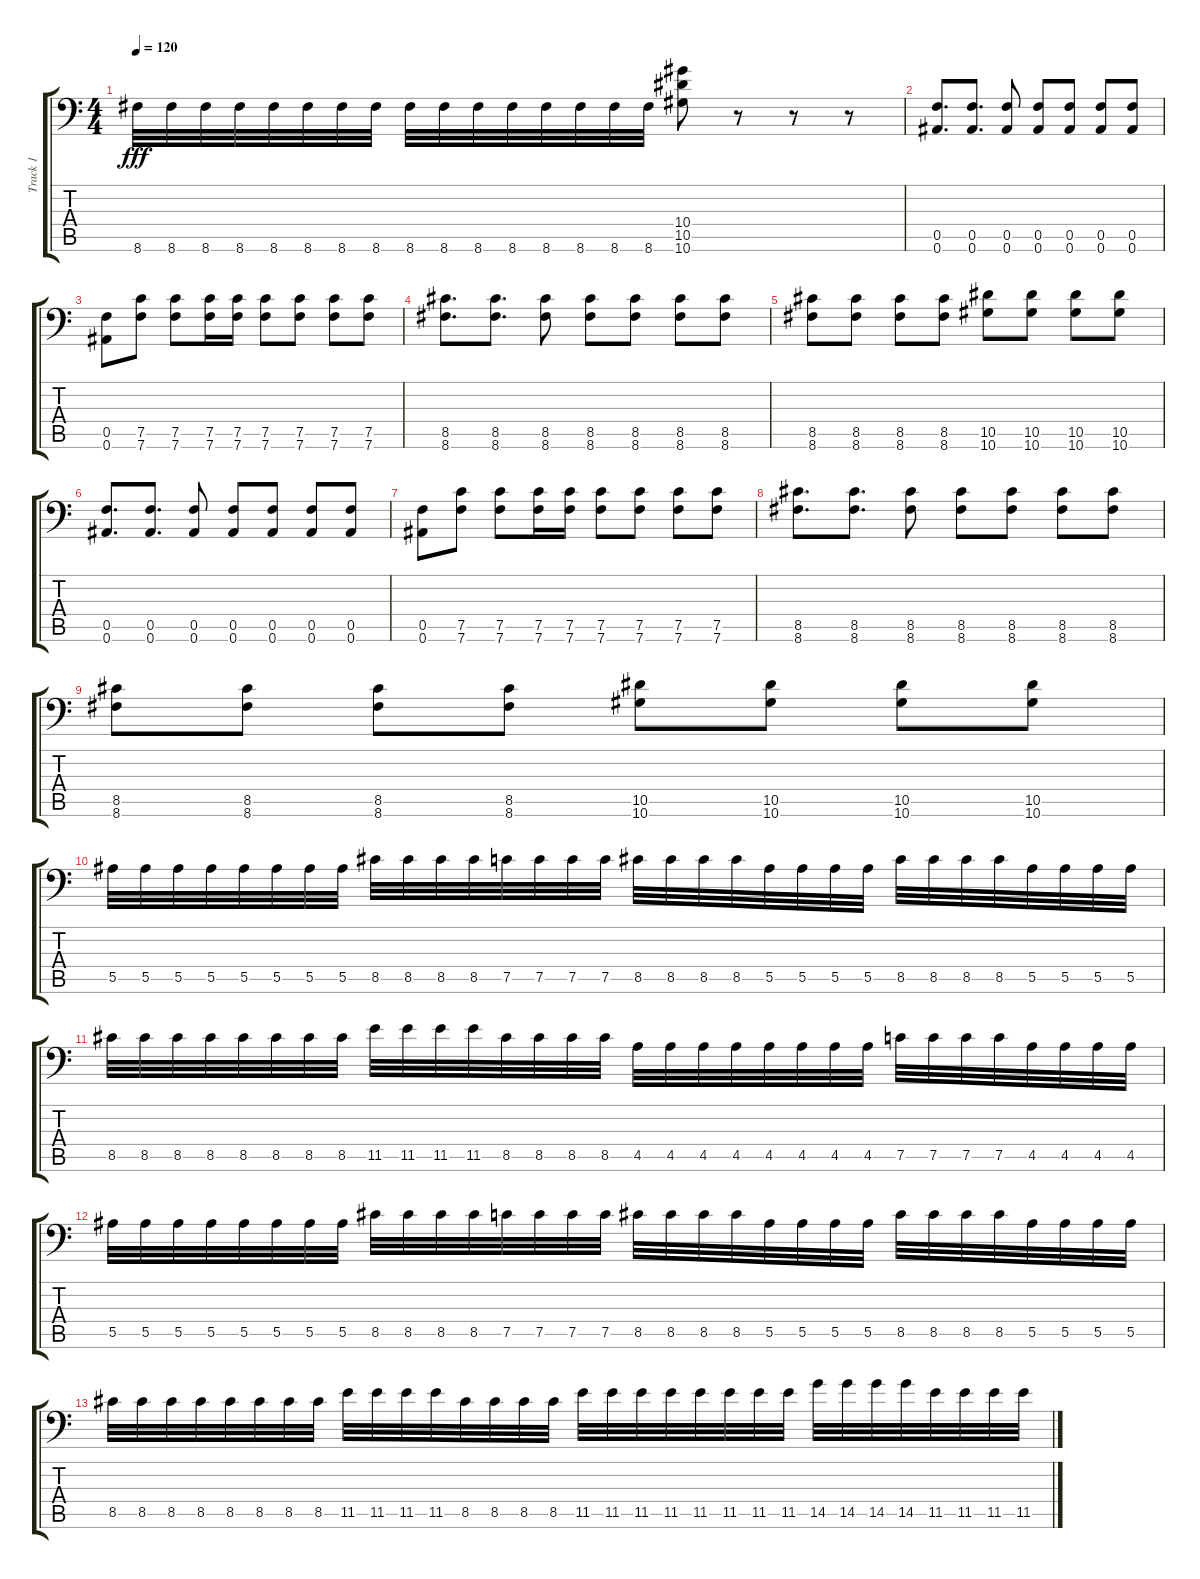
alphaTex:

\track ("Track 1" "Track 1") {instrument overdrivenguitar}
\staff {score tabs}
\tuning (C4 G3 Eb3 Bb2 F2 Bb1) {hide}
\ts (4 4)
\tempo 120
\clef f4
\ks c
8.6.32{dy fff} 8.6.32 8.6.32 8.6.32 8.6.32 8.6.32 8.6.32 8.6.32 8.6.32 8.6.32 8.6.32 8.6.32 8.6.32 8.6.32 8.6.32 8.6.32 (10.4 10.5 10.6).8 r.8 r.8 r.8 |
(0.5 0.6).8{d} (0.5 0.6).8{d} (0.5 0.6).8 (0.5 0.6).8 (0.5 0.6).8 (0.5 0.6).8 (0.5 0.6).8 |
(0.5 0.6).8 (7.5 7.6).8 (7.5 7.6).8 (7.5 7.6).16 (7.5 7.6).16 (7.5 7.6).8 (7.5 7.6).8 (7.5 7.6).8 (7.5 7.6).8 |
(8.5 8.6).8{d} (8.5 8.6).8{d} (8.5 8.6).8 (8.5 8.6).8 (8.5 8.6).8 (8.5 8.6).8 (8.5 8.6).8 |
(8.5 8.6).8 (8.5 8.6).8 (8.5 8.6).8 (8.5 8.6).8 (10.5 10.6).8 (10.5 10.6).8 (10.5 10.6).8 (10.5 10.6).8 |
(0.5 0.6).8{d} (0.5 0.6).8{d} (0.5 0.6).8 (0.5 0.6).8 (0.5 0.6).8 (0.5 0.6).8 (0.5 0.6).8 |
(0.5 0.6).8 (7.5 7.6).8 (7.5 7.6).8 (7.5 7.6).16 (7.5 7.6).16 (7.5 7.6).8 (7.5 7.6).8 (7.5 7.6).8 (7.5 7.6).8 |
(8.5 8.6).8{d} (8.5 8.6).8{d} (8.5 8.6).8 (8.5 8.6).8 (8.5 8.6).8 (8.5 8.6).8 (8.5 8.6).8 |
(8.5 8.6).8 (8.5 8.6).8 (8.5 8.6).8 (8.5 8.6).8 (10.5 10.6).8 (10.5 10.6).8 (10.5 10.6).8 (10.5 10.6).8 |
5.5.32 5.5.32 5.5.32 5.5.32 5.5.32 5.5.32 5.5.32 5.5.32 8.5.32 8.5.32 8.5.32 8.5.32 7.5.32 7.5.32 7.5.32 7.5.32 8.5.32 8.5.32 8.5.32 8.5.32 5.5.32 5.5.32 5.5.32 5.5.32 8.5.32 8.5.32 8.5.32 8.5.32 5.5.32 5.5.32 5.5.32 5.5.32 |
8.5.32 8.5.32 8.5.32 8.5.32 8.5.32 8.5.32 8.5.32 8.5.32 11.5.32 11.5.32 11.5.32 11.5.32 8.5.32 8.5.32 8.5.32 8.5.32 4.5.32 4.5.32 4.5.32 4.5.32 4.5.32 4.5.32 4.5.32 4.5.32 7.5.32 7.5.32 7.5.32 7.5.32 4.5.32 4.5.32 4.5.32 4.5.32 |
5.5.32 5.5.32 5.5.32 5.5.32 5.5.32 5.5.32 5.5.32 5.5.32 8.5.32 8.5.32 8.5.32 8.5.32 7.5.32 7.5.32 7.5.32 7.5.32 8.5.32 8.5.32 8.5.32 8.5.32 5.5.32 5.5.32 5.5.32 5.5.32 8.5.32 8.5.32 8.5.32 8.5.32 5.5.32 5.5.32 5.5.32 5.5.32 |
8.5.32 8.5.32 8.5.32 8.5.32 8.5.32 8.5.32 8.5.32 8.5.32 11.5.32 11.5.32 11.5.32 11.5.32 8.5.32 8.5.32 8.5.32 8.5.32 11.5.32 11.5.32 11.5.32 11.5.32 11.5.32 11.5.32 11.5.32 11.5.32 14.5.32 14.5.32 14.5.32 14.5.32 11.5.32 11.5.32 11.5.32 11.5.32
